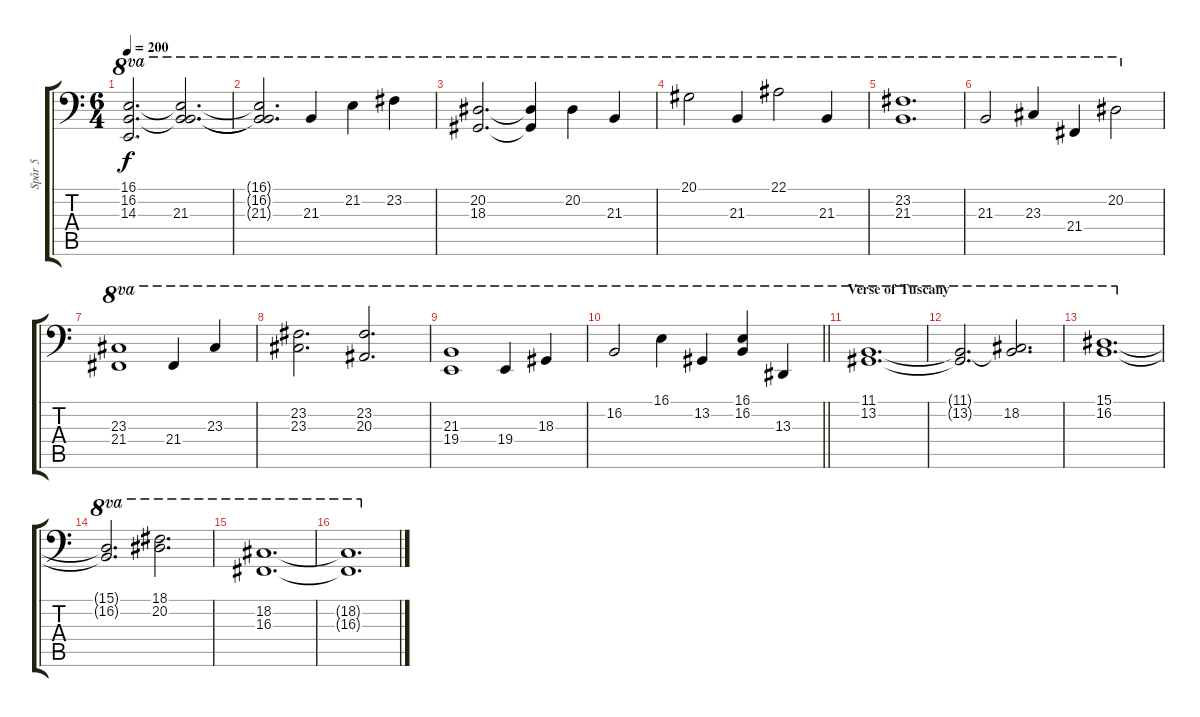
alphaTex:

\track ("Spår 5" "Spår 5") {instrument stringensemble1}
\staff {score tabs}
\tuning (C3 G2 D2 A1 E1 B0) {hide}
\ts (6 4)
\tempo 200
\clef f4
\ks c
(16.1 16.2 14.3).2{d ot 8va dy f} (16.1{t} 16.2{t} 21.3).2{d ot 8va} |
(16.1{t} 16.2{t} 21.3{t}).2{d ot 8va} 21.3.4{ot 8va} 21.2.4{ot 8va} 23.2.4{ot 8va} |
(20.2 18.3).2{d ot 8va} (20.2{t} 18.3{t}).4{ot 8va} 20.2.4{ot 8va} 21.3.4{ot 8va} |
20.1.2{ot 8va} 21.3.4{ot 8va} 22.1.2{ot 8va} 21.3.4{ot 8va} |
(23.2 21.3).1{d ot 8va} |
21.3.2{ot 8va} 23.3.4{ot 8va} 21.4.4{ot 8va} 20.2.2{ot 8va} |
(23.3 21.4).1{ot 8va} 21.4.4{ot 8va} 23.3.4{ot 8va} |
(23.2 23.3).2{d ot 8va} (23.2 20.3).2{d ot 8va} |
(21.3 19.4).1{ot 8va} 19.4.4{ot 8va} 18.3.4{ot 8va} |
\barLineRight lightlight
16.2.2{ot 8va} 16.1.4{ot 8va} 13.2.4{ot 8va} (16.1 16.2).4{ot 8va} 13.3.4{ot 8va} |
\section ("" "Verse of Tuscany")
(11.1 13.2).1{d ot 8va instrument stringensemble1} |
(11.1{t} 13.2{t}).2{d ot 8va} (11.1{t} 18.2).2{d ot 8va} |
(15.1 16.2).1{d ot 8va} |
(15.1{t} 16.2{t}).2{d ot 8va} (18.1 20.2).2{d ot 8va} |
(18.2 16.3).1{d ot 8va} |
(18.2{t} 16.3{t}).1{d ot 8va}
